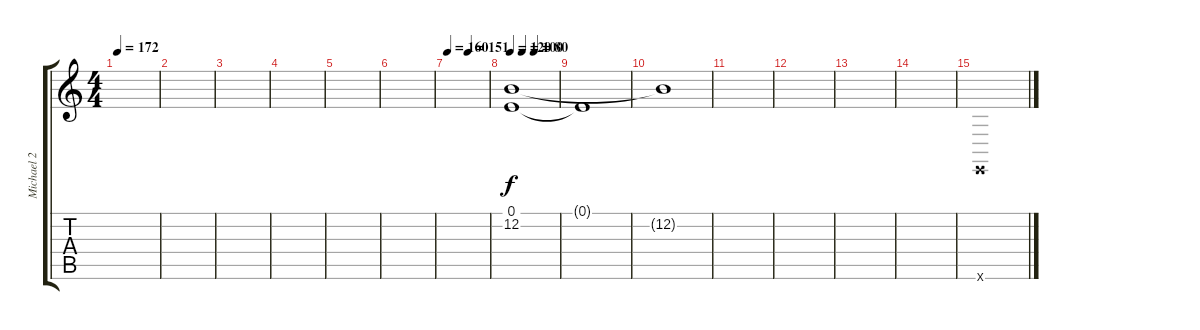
\track ("Michael 2" "Michael 2") {instrument synthstrings1}
\staff {score tabs}
\tuning (E4 B3 G3 D3 A2 E2) {hide}
\ts (4 4)
\tempo 172
\clef g2
\ks c
|
|
|
|
|
|
\tempo 160
\tempo (151 0.5)
|
\tempo 120
\tempo (100 0.25)
\tempo (80 0.5)
(0.1 12.2).1 |
0.1{t}.1 |
12.2{t}.1 |
|
|
|
|
0.6{x}.1
